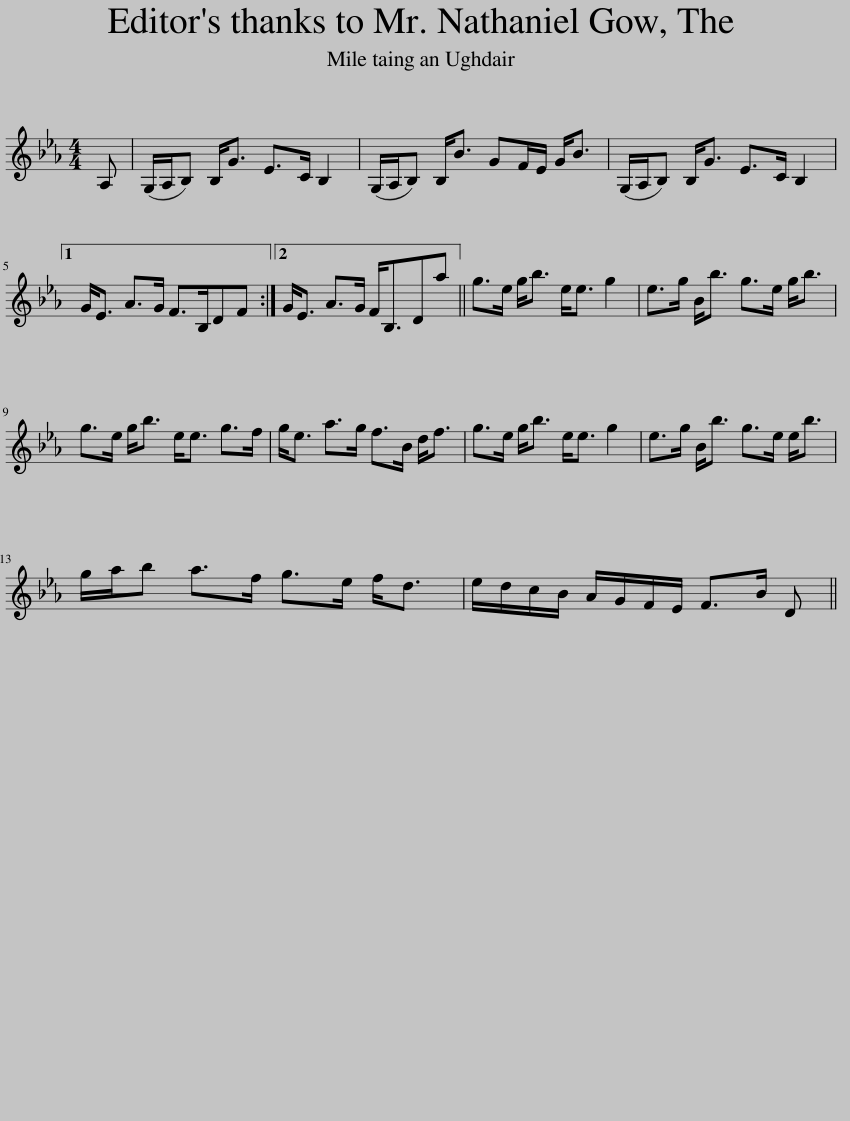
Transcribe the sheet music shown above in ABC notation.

X:1
L:1/8
M:4/4
I:linebreak $
K:Eb
V:1 treble
V:1
 A, | (G,/A,/B,) B,<G E>C B,2 | (G,/A,/B,) B,<B GF/E/ G<B | (G,/A,/B,) B,<G E>C B,2 |1$ G<E A>G F>B,DF :|2 %5
 G<E A>G F<B,Da || g>e g<b e<e g2 | e>g B<b g>e g<b |$ g>e g<b e<e g>f | g<e a>g f>B d<f | %10
 g>e g<b e<e g2 | e>g B<b g>e e<b |$ g/a/b a>f g>e f<d | e/d/c/B/ A/G/F/E/ F>B D || %14
